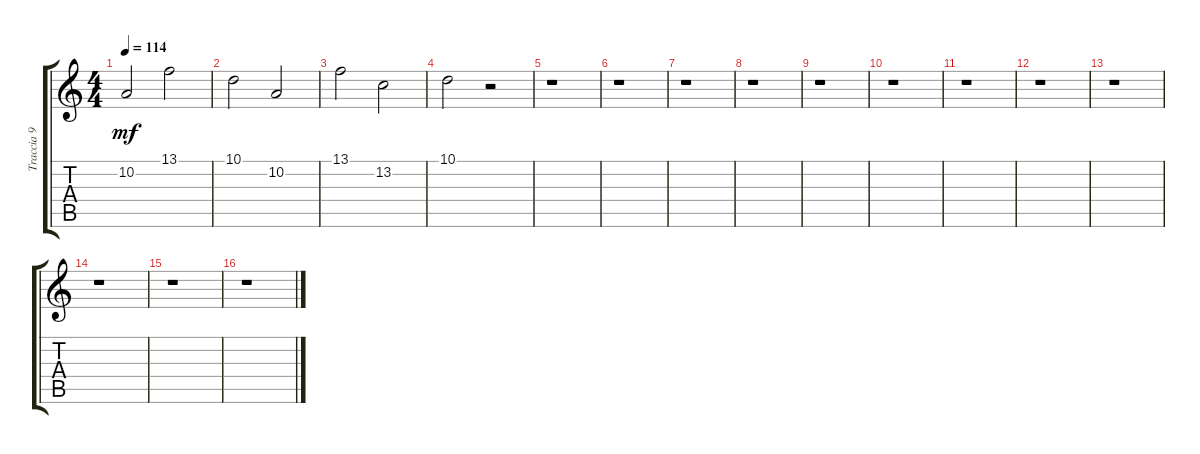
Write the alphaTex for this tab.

\track ("Traccia 9" "Traccia 9") {instrument koto}
\staff {score tabs}
\tuning (E4 B3 G3 D3 A2 E2) {hide}
\ts (4 4)
\tempo 114
\clef g2
\ks c
10.2.2{dy mf} 13.1.2 |
10.1.2 10.2.2 |
13.1.2 13.2.2 |
10.1.2 r.2 |
r.1 |
r.1 |
r.1 |
r.1 |
r.1 |
r.1 |
r.1 |
r.1 |
r.1 |
r.1 |
r.1 |
r.1
